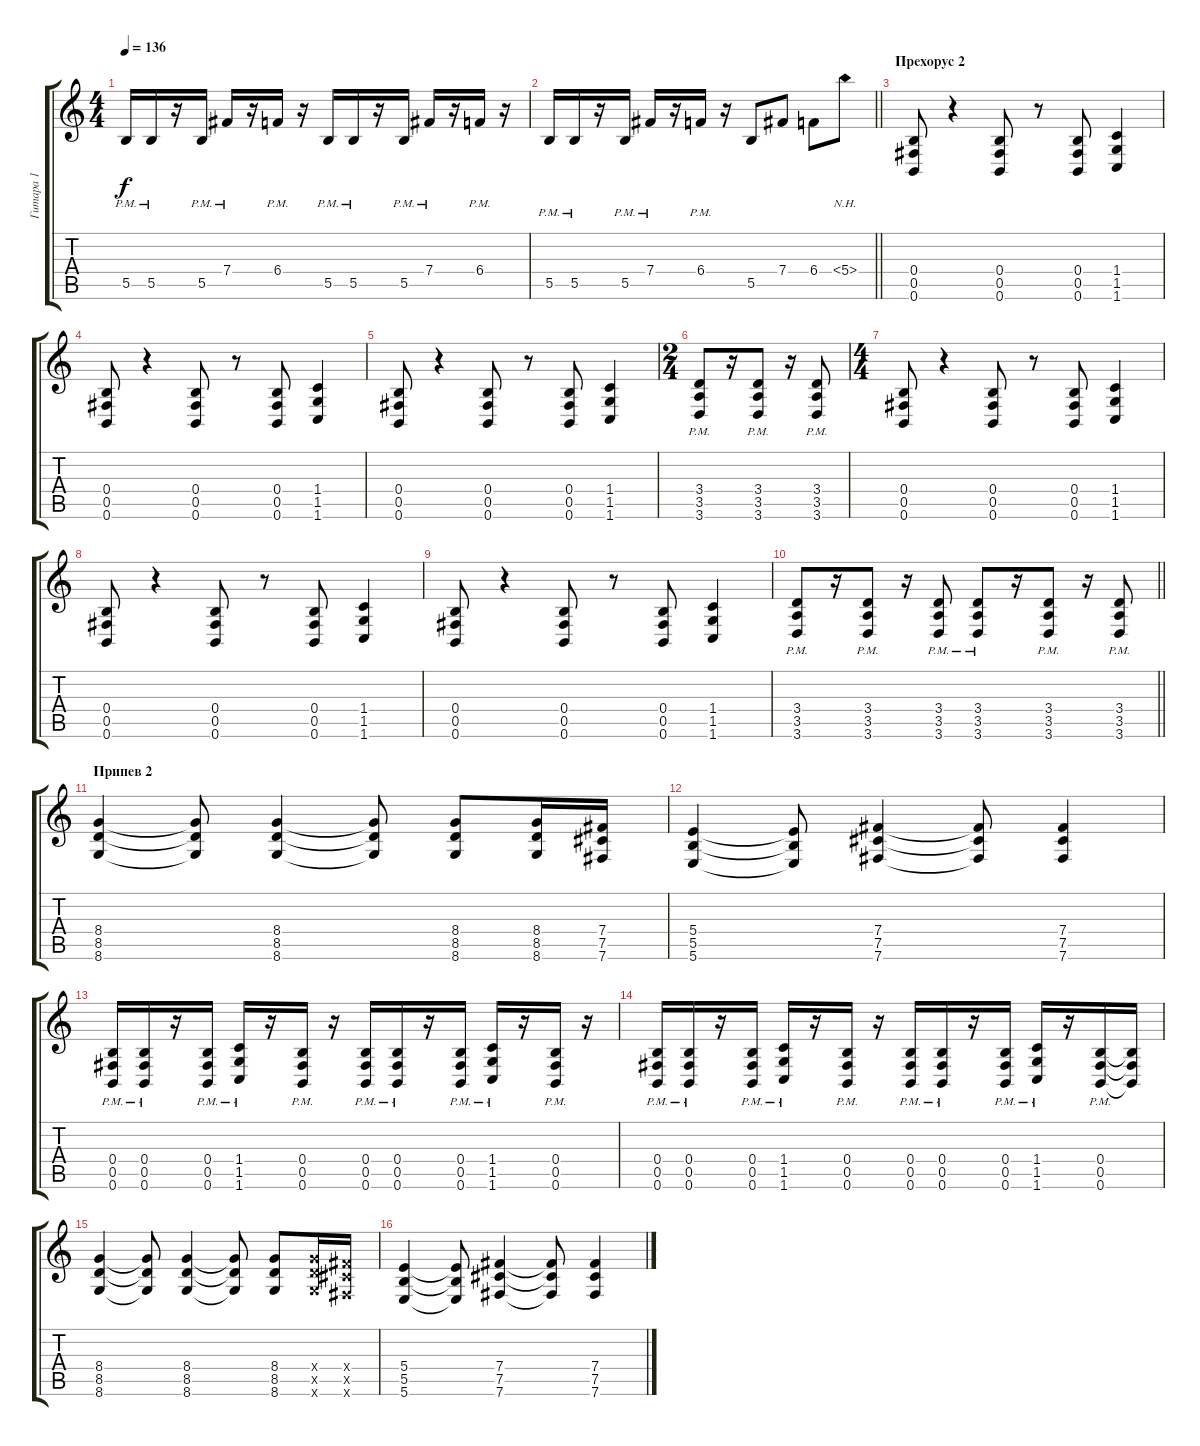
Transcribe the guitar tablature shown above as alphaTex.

\track ("Гитара 1" "Гитара 1") {instrument distortionguitar}
\staff {score tabs}
\tuning (Db4 Ab3 E3 B2 Gb2 B1) {hide}
\ts (4 4)
\tempo 136
\clef g2
\ks c
5.5{pm}.16{dy f} 5.5{pm}.16 r.16 5.5{pm}.16 7.4{pm}.16 r.16 6.4{pm}.16 r.16 5.5{pm}.16 5.5{pm}.16 r.16 5.5{pm}.16 7.4{pm}.16 r.16 6.4{pm}.16 r.16 |
\barLineRight lightlight
5.5{pm}.16 5.5{pm}.16 r.16 5.5{pm}.16 7.4{pm}.16 r.16 6.4{pm}.16 r.16 5.5.8 7.4.8 6.4.8 5.4{nh}.8 |
\section ("" "Прехорус 2")
(0.4 0.5 0.6).8 r.4 (0.4 0.5 0.6).8 r.8 (0.4 0.5 0.6).8 (1.4 1.5 1.6).4 |
(0.4 0.5 0.6).8 r.4 (0.4 0.5 0.6).8 r.8 (0.4 0.5 0.6).8 (1.4 1.5 1.6).4 |
(0.4 0.5 0.6).8 r.4 (0.4 0.5 0.6).8 r.8 (0.4 0.5 0.6).8 (1.4 1.5 1.6).4 |
\ts (2 4)
(3.4{pm} 3.5{pm} 3.6{pm}).8 r.16 (3.4{pm} 3.5{pm} 3.6{pm}).8 r.16 (3.4{pm} 3.5{pm} 3.6{pm}).8 |
\ts (4 4)
(0.4 0.5 0.6).8 r.4 (0.4 0.5 0.6).8 r.8 (0.4 0.5 0.6).8 (1.4 1.5 1.6).4 |
(0.4 0.5 0.6).8 r.4 (0.4 0.5 0.6).8 r.8 (0.4 0.5 0.6).8 (1.4 1.5 1.6).4 |
(0.4 0.5 0.6).8 r.4 (0.4 0.5 0.6).8 r.8 (0.4 0.5 0.6).8 (1.4 1.5 1.6).4 |
\barLineRight lightlight
(3.4{pm} 3.5{pm} 3.6{pm}).8 r.16 (3.4{pm} 3.5{pm} 3.6{pm}).8 r.16 (3.4{pm} 3.5{pm} 3.6{pm}).8 (3.4{pm} 3.5{pm} 3.6{pm}).8 r.16 (3.4{pm} 3.5{pm} 3.6{pm}).8 r.16 (3.4{pm} 3.5{pm} 3.6{pm}).8 |
\section ("" "Припев 2")
(8.4 8.5 8.6).4 (8.4{t} 8.5{t} 8.6{t}).8 (8.4 8.5 8.6).4 (8.4{t} 8.5{t} 8.6{t}).8 (8.4 8.5 8.6).8 (8.4 8.5 8.6).16 (7.4 7.5 7.6).16 |
(5.4 5.5 5.6).4 (5.4{t} 5.5{t} 5.6{t}).8 (7.4 7.5 7.6).4 (7.4{t} 7.5{t} 7.6{t}).8 (7.4 7.5 7.6).4 |
(0.4{pm} 0.5{pm} 0.6{pm}).16 (0.4{pm} 0.5{pm} 0.6{pm}).16 r.16 (0.4{pm} 0.5{pm} 0.6{pm}).16 (1.4{pm} 1.5{pm} 1.6{pm}).16 r.16 (0.4{pm} 0.5{pm} 0.6{pm}).16 r.16 (0.4{pm} 0.5{pm} 0.6{pm}).16 (0.4{pm} 0.5{pm} 0.6{pm}).16 r.16 (0.4{pm} 0.5{pm} 0.6{pm}).16 (1.4{pm} 1.5{pm} 1.6{pm}).16 r.16 (0.4{pm} 0.5{pm} 0.6{pm}).16 r.16 |
(0.4{pm} 0.5{pm} 0.6{pm}).16 (0.4{pm} 0.5{pm} 0.6{pm}).16 r.16 (0.4{pm} 0.5{pm} 0.6{pm}).16 (1.4{pm} 1.5{pm} 1.6{pm}).16 r.16 (0.4{pm} 0.5{pm} 0.6{pm}).16 r.16 (0.4{pm} 0.5{pm} 0.6{pm}).16 (0.4{pm} 0.5{pm} 0.6{pm}).16 r.16 (0.4{pm} 0.5{pm} 0.6{pm}).16 (1.4{pm} 1.5{pm} 1.6{pm}).16 r.16 (0.4{pm} 0.5{pm} 0.6{pm}).16 (0.4{t} 0.5{t} 0.6{t}).16 |
(8.4 8.5 8.6).4 (8.4{t} 8.5{t} 8.6{t}).8 (8.4 8.5 8.6).4 (8.4{t} 8.5{t} 8.6{t}).8 (8.4 8.5 8.6).8 (8.4{x} 8.5{x} 8.6{x}).16 (7.4{x} 7.5{x} 7.6{x}).16 |
(5.4 5.5 5.6).4 (5.4{t} 5.5{t} 5.6{t}).8 (7.4 7.5 7.6).4 (7.4{t} 7.5{t} 7.6{t}).8 (7.4 7.5 7.6).4
